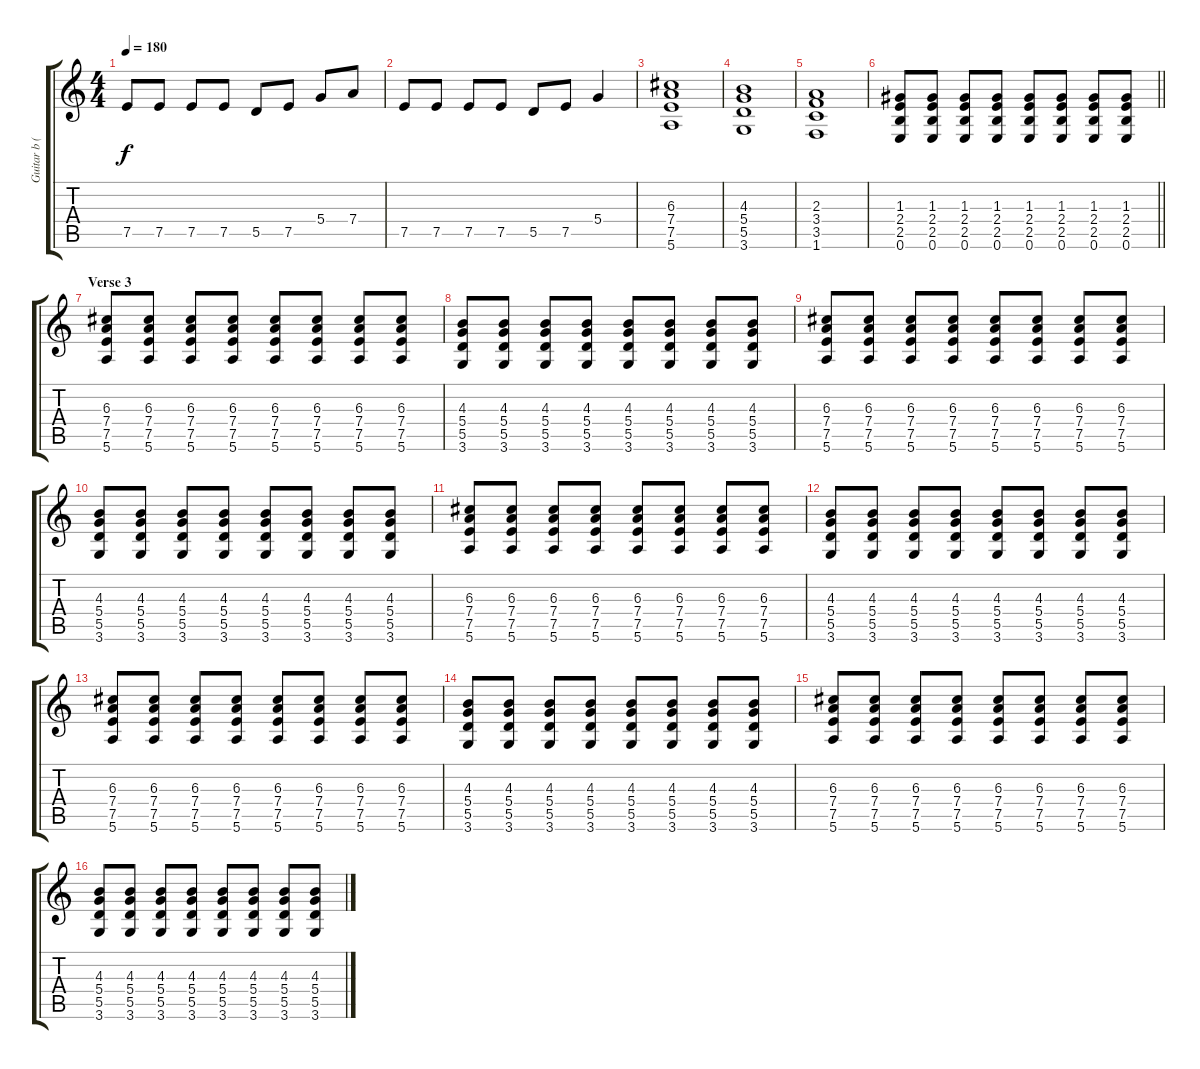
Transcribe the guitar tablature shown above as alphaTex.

\track ("Guitar b (Johnny Ramone)" "Guitar b (") {instrument distortionguitar}
\staff {score tabs}
\tuning (E4 B3 G3 D3 A2 E2) {hide}
\ts (4 4)
\tempo 180
\clef g2
\ks c
7.5.8{dy f} 7.5.8 7.5.8 7.5.8 5.5.8 7.5.8 5.4.8 7.4.8 |
7.5.8 7.5.8 7.5.8 7.5.8 5.5.8 7.5.8 5.4.4 |
(6.3 7.4 7.5 5.6).1 |
(4.3 5.4 5.5 3.6).1 |
(2.3 3.4 3.5 1.6).1 |
\barLineRight lightlight
(1.3 2.4 2.5 0.6).8 (1.3 2.4 2.5 0.6).8 (1.3 2.4 2.5 0.6).8 (1.3 2.4 2.5 0.6).8 (1.3 2.4 2.5 0.6).8 (1.3 2.4 2.5 0.6).8 (1.3 2.4 2.5 0.6).8 (1.3 2.4 2.5 0.6).8 |
\section ("" "Verse 3")
(6.3 7.4 7.5 5.6).8 (6.3 7.4 7.5 5.6).8 (6.3 7.4 7.5 5.6).8 (6.3 7.4 7.5 5.6).8 (6.3 7.4 7.5 5.6).8 (6.3 7.4 7.5 5.6).8 (6.3 7.4 7.5 5.6).8 (6.3 7.4 7.5 5.6).8 |
(4.3 5.4 5.5 3.6).8 (4.3 5.4 5.5 3.6).8 (4.3 5.4 5.5 3.6).8 (4.3 5.4 5.5 3.6).8 (4.3 5.4 5.5 3.6).8 (4.3 5.4 5.5 3.6).8 (4.3 5.4 5.5 3.6).8 (4.3 5.4 5.5 3.6).8 |
(6.3 7.4 7.5 5.6).8 (6.3 7.4 7.5 5.6).8 (6.3 7.4 7.5 5.6).8 (6.3 7.4 7.5 5.6).8 (6.3 7.4 7.5 5.6).8 (6.3 7.4 7.5 5.6).8 (6.3 7.4 7.5 5.6).8 (6.3 7.4 7.5 5.6).8 |
(4.3 5.4 5.5 3.6).8 (4.3 5.4 5.5 3.6).8 (4.3 5.4 5.5 3.6).8 (4.3 5.4 5.5 3.6).8 (4.3 5.4 5.5 3.6).8 (4.3 5.4 5.5 3.6).8 (4.3 5.4 5.5 3.6).8 (4.3 5.4 5.5 3.6).8 |
(6.3 7.4 7.5 5.6).8 (6.3 7.4 7.5 5.6).8 (6.3 7.4 7.5 5.6).8 (6.3 7.4 7.5 5.6).8 (6.3 7.4 7.5 5.6).8 (6.3 7.4 7.5 5.6).8 (6.3 7.4 7.5 5.6).8 (6.3 7.4 7.5 5.6).8 |
(4.3 5.4 5.5 3.6).8 (4.3 5.4 5.5 3.6).8 (4.3 5.4 5.5 3.6).8 (4.3 5.4 5.5 3.6).8 (4.3 5.4 5.5 3.6).8 (4.3 5.4 5.5 3.6).8 (4.3 5.4 5.5 3.6).8 (4.3 5.4 5.5 3.6).8 |
(6.3 7.4 7.5 5.6).8 (6.3 7.4 7.5 5.6).8 (6.3 7.4 7.5 5.6).8 (6.3 7.4 7.5 5.6).8 (6.3 7.4 7.5 5.6).8 (6.3 7.4 7.5 5.6).8 (6.3 7.4 7.5 5.6).8 (6.3 7.4 7.5 5.6).8 |
(4.3 5.4 5.5 3.6).8 (4.3 5.4 5.5 3.6).8 (4.3 5.4 5.5 3.6).8 (4.3 5.4 5.5 3.6).8 (4.3 5.4 5.5 3.6).8 (4.3 5.4 5.5 3.6).8 (4.3 5.4 5.5 3.6).8 (4.3 5.4 5.5 3.6).8 |
(6.3 7.4 7.5 5.6).8 (6.3 7.4 7.5 5.6).8 (6.3 7.4 7.5 5.6).8 (6.3 7.4 7.5 5.6).8 (6.3 7.4 7.5 5.6).8 (6.3 7.4 7.5 5.6).8 (6.3 7.4 7.5 5.6).8 (6.3 7.4 7.5 5.6).8 |
(4.3 5.4 5.5 3.6).8 (4.3 5.4 5.5 3.6).8 (4.3 5.4 5.5 3.6).8 (4.3 5.4 5.5 3.6).8 (4.3 5.4 5.5 3.6).8 (4.3 5.4 5.5 3.6).8 (4.3 5.4 5.5 3.6).8 (4.3 5.4 5.5 3.6).8
